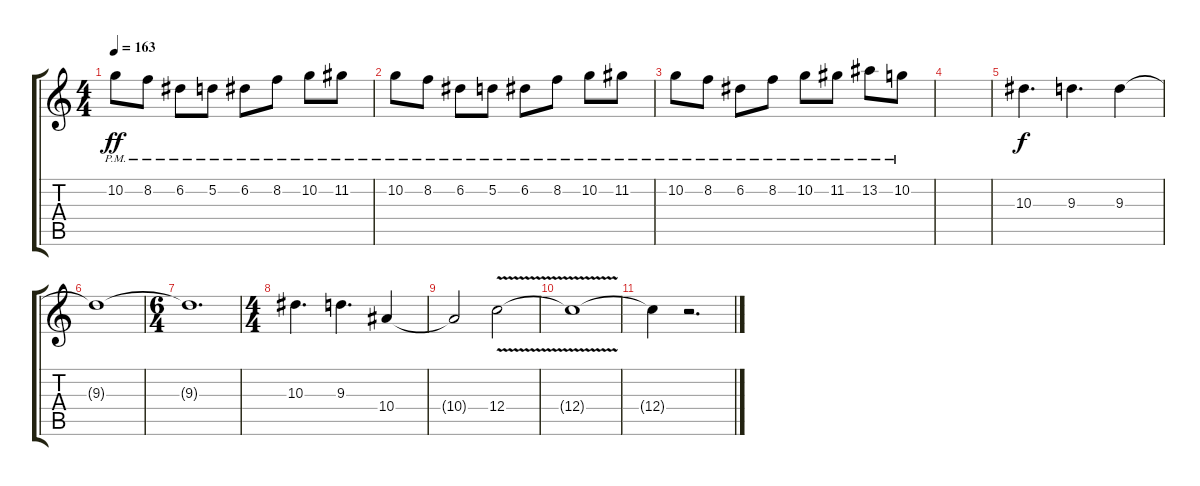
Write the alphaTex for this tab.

\track "" {instrument overdrivenguitar}
\staff {score tabs}
\tuning (D4 A3 F3 C3 G2 C2) {hide}
\ts (4 4)
\tempo 163
\clef g2
\ks c
10.2{pm}.8{dy ff instrument distortionguitar} 8.2{pm}.8 6.2{pm}.8 5.2{pm}.8 6.2{pm}.8 8.2{pm}.8 10.2{pm}.8 11.2{pm}.8 |
10.2{pm}.8 8.2{pm}.8 6.2{pm}.8 5.2{pm}.8 6.2{pm}.8 8.2{pm}.8 10.2{pm}.8 11.2{pm}.8 |
10.2{pm}.8 8.2{pm}.8 6.2{pm}.8 8.2{pm}.8 10.2{pm}.8 11.2{pm}.8 13.2{pm}.8 10.2{pm}.8 |
|
10.3.4{d dy f instrument overdrivenguitar} 9.3.4{d} 9.3.4 |
9.3{t}.1 |
\ts (6 4)
9.3{t}.1{d} |
\ts (4 4)
10.3.4{d} 9.3.4{d} 10.4.4 |
10.4{t}.2 12.4{v}.2 |
12.4{t}.1 |
12.4{t}.4 r.2{d}
